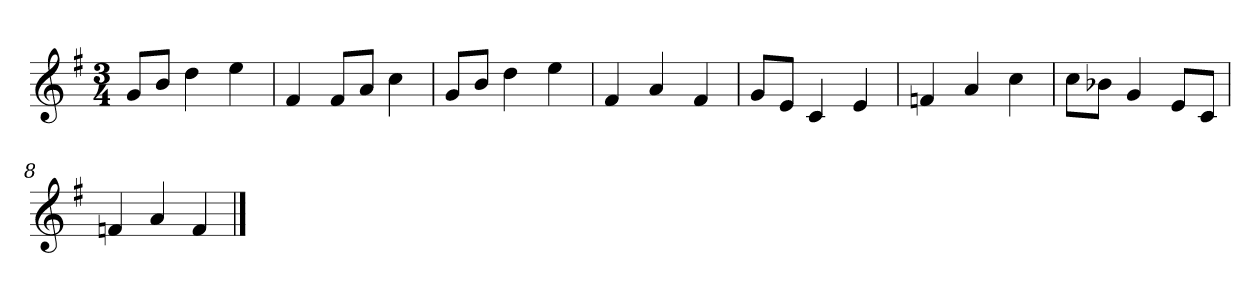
**kern
*part1
*staff1
*clefG2
*k[f#]
*G:
*M3/4
=
8g/L
8b/J
4dd
4ee
=2
4f#
8f#/L
8a/J
4cc
=3
8g/L
8b/J
4dd
4ee
=4
4f#
4a
4f#
=5y
8g/L
8e/J
4c
4e
=6
4fn
4a
4cc
=7
8cc\L
8b-X\J
4g
8e/L
8c/J
=8
4fn
4a
4f
==
*-
